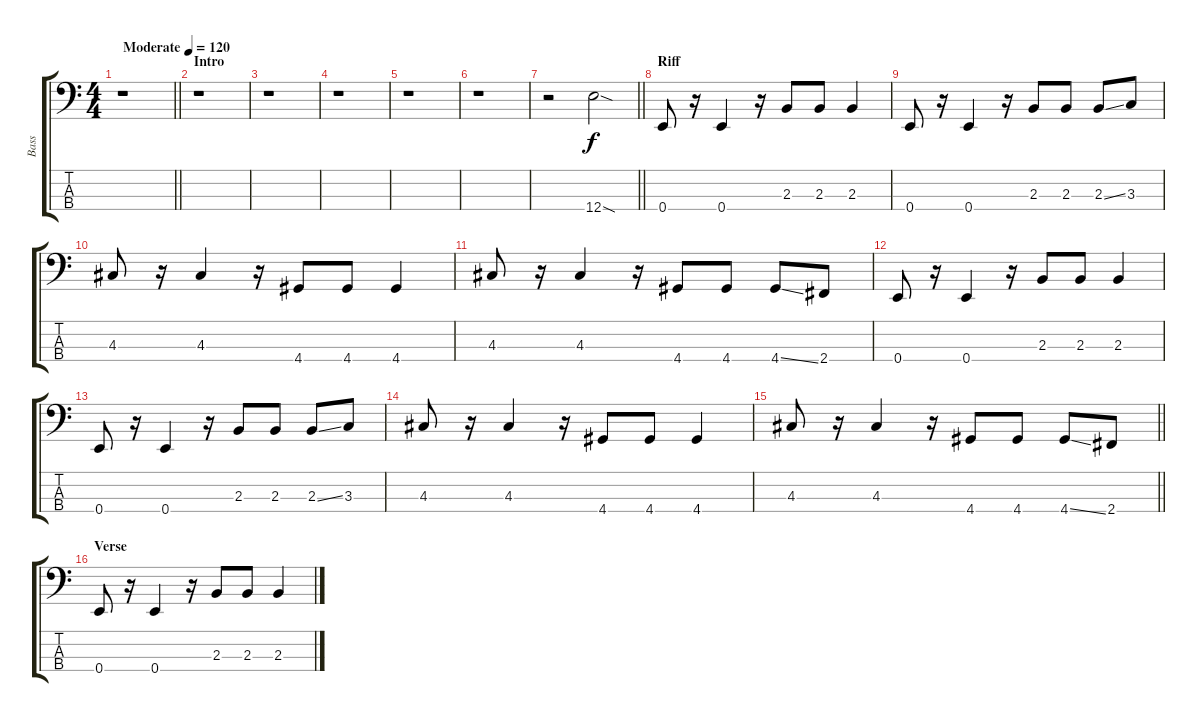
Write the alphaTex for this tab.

\track ("Bass" "Bass") {instrument electricbassfinger}
\staff {score tabs}
\tuning (G2 D2 A1 E1) {hide}
\ts (4 4)
\tempo (120 "Moderate")
\clef f4
\barLineRight lightlight
\ks c
r.1{dy f instrument electricbassfinger} |
\section ("" "Intro")
r.1 |
r.1 |
r.1 |
r.1 |
r.1 |
\barLineRight lightlight
r.2 12.4{sod}.2 |
\section ("" "Riff")
0.4.8 r.16 0.4.4 r.16 2.3.8 2.3.8 2.3.4 |
0.4.8 r.16 0.4.4 r.16 2.3.8 2.3.8 2.3{ss}.8 3.3.8 |
4.3.8 r.16 4.3.4 r.16 4.4.8 4.4.8 4.4.4 |
4.3.8 r.16 4.3.4 r.16 4.4.8 4.4.8 4.4{ss}.8 2.4.8 |
0.4.8 r.16 0.4.4 r.16 2.3.8 2.3.8 2.3.4 |
0.4.8 r.16 0.4.4 r.16 2.3.8 2.3.8 2.3{ss}.8 3.3.8 |
4.3.8 r.16 4.3.4 r.16 4.4.8 4.4.8 4.4.4 |
\barLineRight lightlight
4.3.8 r.16 4.3.4 r.16 4.4.8 4.4.8 4.4{ss}.8 2.4.8 |
\section ("" "Verse")
0.4.8 r.16 0.4.4 r.16 2.3.8 2.3.8 2.3.4
